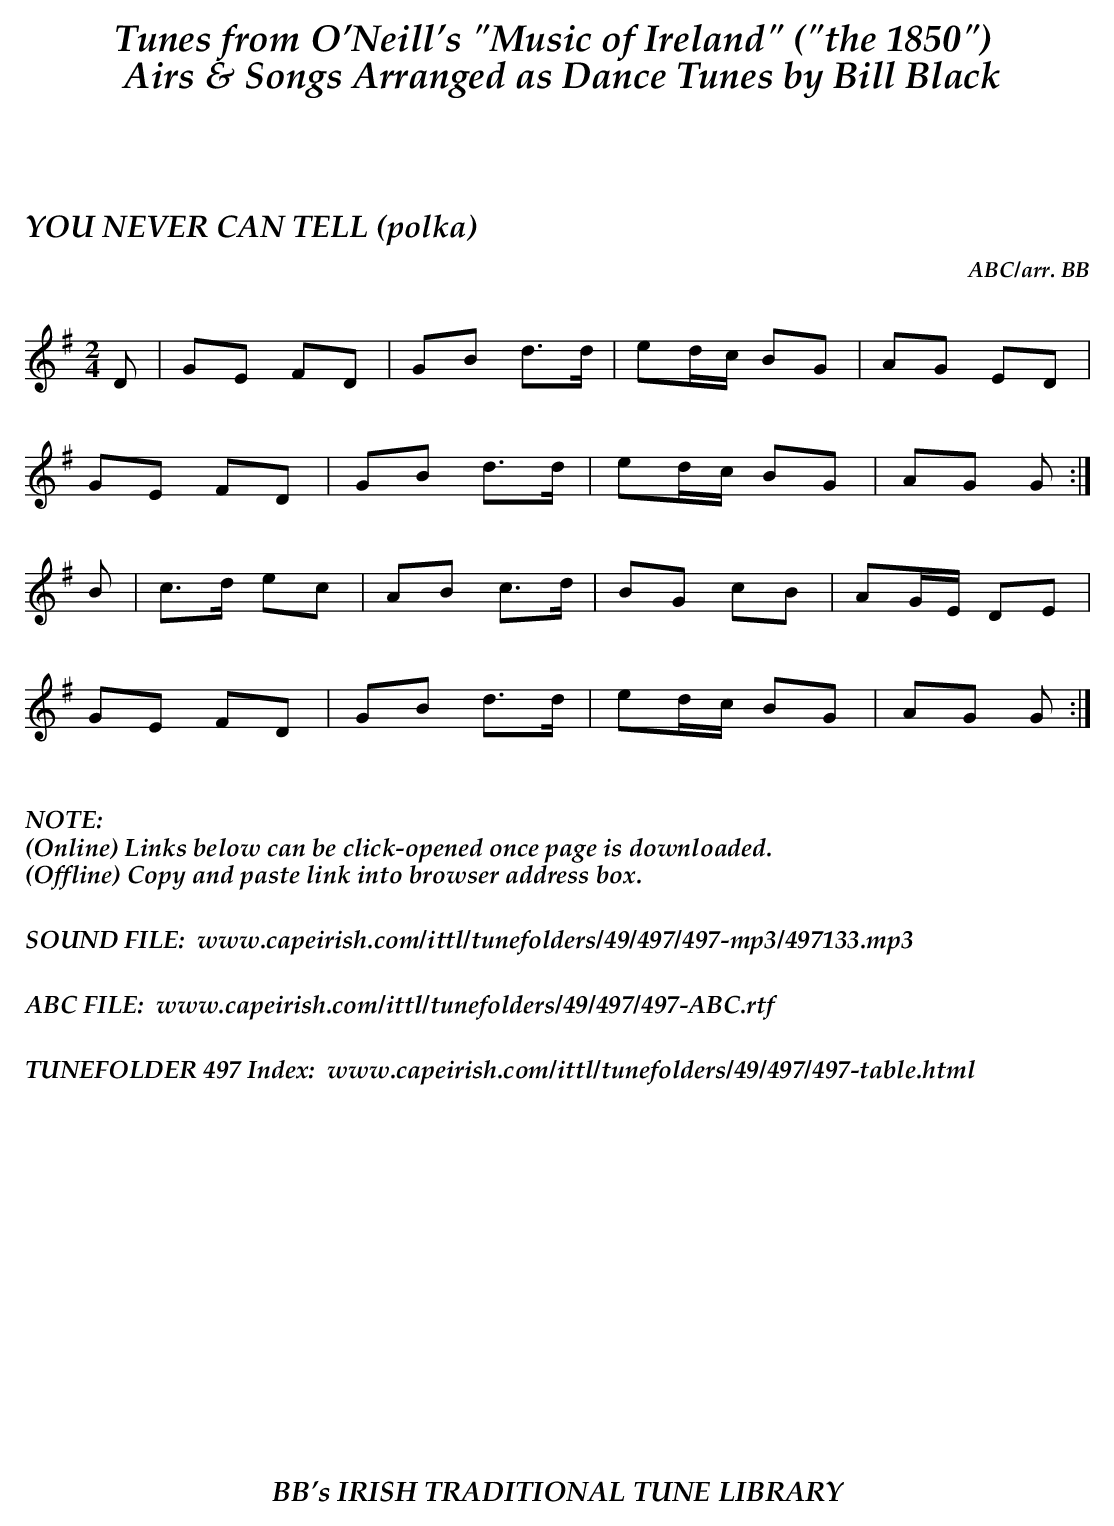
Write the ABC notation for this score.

X:1
T:YOU NEVER CAN TELL (polka)
C:ABC/arr. BB
M:2/4
L:1/8
K:G
D|GE FD|GB d>d|ed/c/ BG|AG ED|
GE FD|GB d>d|ed/c/ BG|AG G :|
B|c>d ec|AB c>d|BG cB|AG/E/ DE|
GE FD|GB d>d|ed/c/ BG|AG G :|
%%vskip .3in
%%textoption left
%%textfont "Palatino-BoldItalic" 16
%%begintext
%%NOTE:
(Online) Links below can be click-opened once page is downloaded.
(Offline) Copy and paste link into browser address box.
%%
%%
SOUND FILE:  www.capeirish.com/ittl/tunefolders/49/497/497-mp3/497133.mp3
%%
%%
ABC FILE:  www.capeirish.com/ittl/tunefolders/49/497/497-ABC.rtf
%%
%%
TUNEFOLDER 497 Index:  www.capeirish.com/ittl/tunefolders/49/497/497-table.html
